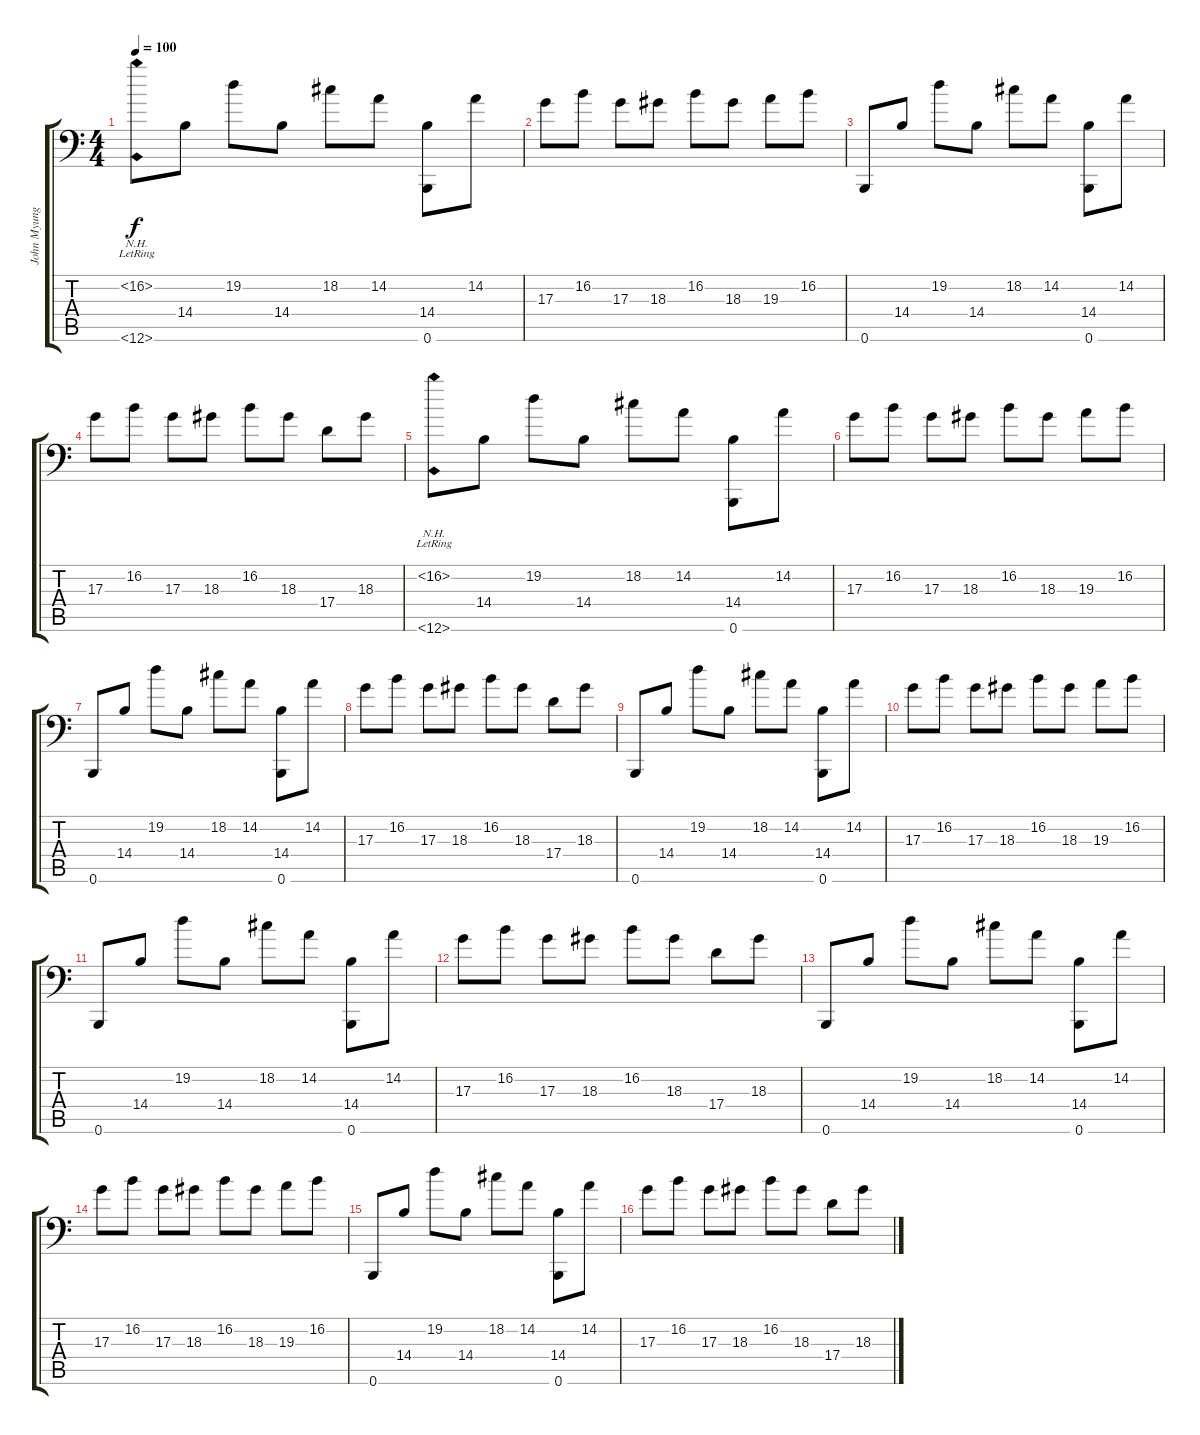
\track ("John Myung" "John Myung") {instrument electricbassfinger}
\staff {score tabs}
\tuning (C3 G2 D2 A1 E1 B0) {hide}
\ts (4 4)
\tempo 100
\clef f4
\ks c
(16.2{nh lr} 0.6{nh}).8{dy f instrument electricbassfinger} 14.4.8 19.2.8 14.4.8 18.2.8 14.2.8 (14.4 0.6).8 14.2.8 |
17.3.8 16.2.8 17.3.8 18.3.8 16.2.8 18.3.8 19.3.8 16.2.8 |
0.6.8 14.4.8 19.2.8 14.4.8 18.2.8 14.2.8 (14.4 0.6).8 14.2.8 |
17.3.8 16.2.8 17.3.8 18.3.8 16.2.8 18.3.8 17.4.8 18.3.8 |
(16.2{nh lr} 0.6{nh}).8 14.4.8 19.2.8 14.4.8 18.2.8 14.2.8 (14.4 0.6).8 14.2.8 |
17.3.8 16.2.8 17.3.8 18.3.8 16.2.8 18.3.8 19.3.8 16.2.8 |
0.6.8 14.4.8 19.2.8 14.4.8 18.2.8 14.2.8 (14.4 0.6).8 14.2.8 |
17.3.8 16.2.8 17.3.8 18.3.8 16.2.8 18.3.8 17.4.8 18.3.8 |
0.6.8 14.4.8 19.2.8 14.4.8 18.2.8 14.2.8 (14.4 0.6).8 14.2.8 |
17.3.8 16.2.8 17.3.8 18.3.8 16.2.8 18.3.8 19.3.8 16.2.8 |
0.6.8 14.4.8 19.2.8 14.4.8 18.2.8 14.2.8 (14.4 0.6).8 14.2.8 |
17.3.8 16.2.8 17.3.8 18.3.8 16.2.8 18.3.8 17.4.8 18.3.8 |
0.6.8 14.4.8 19.2.8 14.4.8 18.2.8 14.2.8 (14.4 0.6).8 14.2.8 |
17.3.8 16.2.8 17.3.8 18.3.8 16.2.8 18.3.8 19.3.8 16.2.8 |
0.6.8 14.4.8 19.2.8 14.4.8 18.2.8 14.2.8 (14.4 0.6).8 14.2.8 |
17.3.8 16.2.8 17.3.8 18.3.8 16.2.8 18.3.8 17.4.8 18.3.8
